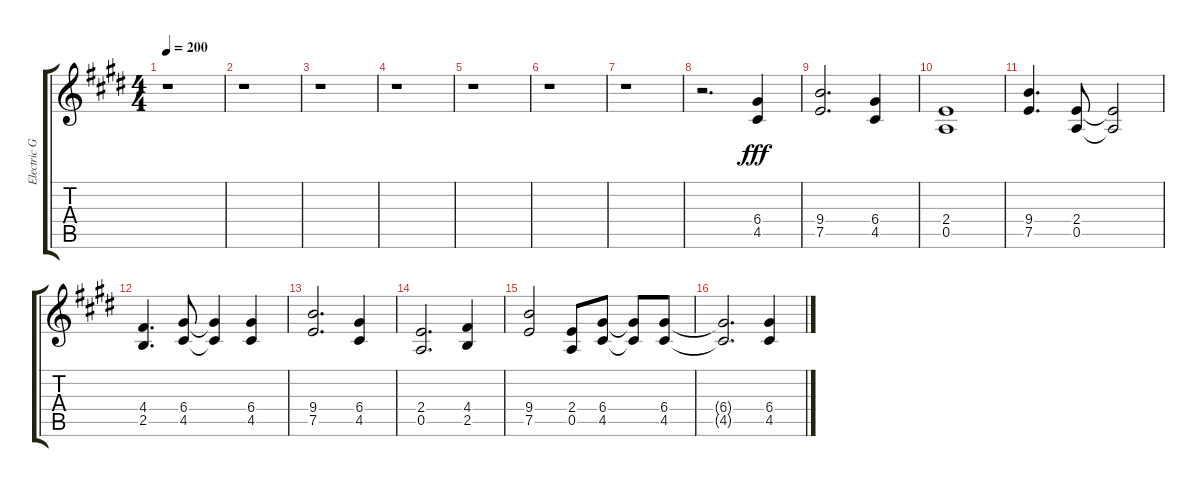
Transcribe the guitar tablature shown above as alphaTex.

\track ("Electric Guitar" "Electric G") {instrument distortionguitar}
\staff {score tabs}
\tuning (E4 B3 G3 D3 A2 E2) {hide}
\ts (4 4)
\tempo 200
\clef g2
\ks c#minor
r.1{dy fff instrument distortionguitar} |
r.1 |
r.1 |
r.1 |
r.1 |
r.1 |
r.1 |
r.2{d} (6.4 4.5).4 |
(9.4 7.5).2{d} (6.4 4.5).4 |
(2.4 0.5).1 |
(9.4 7.5).4{d} (2.4 0.5).8 (2.4{t} 0.5{t}).2 |
(4.4 2.5).4{d} (6.4 4.5).8 (6.4{t} 4.5{t}).4 (6.4 4.5).4 |
(9.4 7.5).2{d} (6.4 4.5).4 |
(2.4 0.5).2{d} (4.4 2.5).4 |
(9.4 7.5).2 (2.4 0.5).8 (6.4 4.5).8 (6.4{t} 4.5{t}).8 (6.4 4.5).8 |
(6.4{t} 4.5{t}).2{d} (6.4 4.5).4
